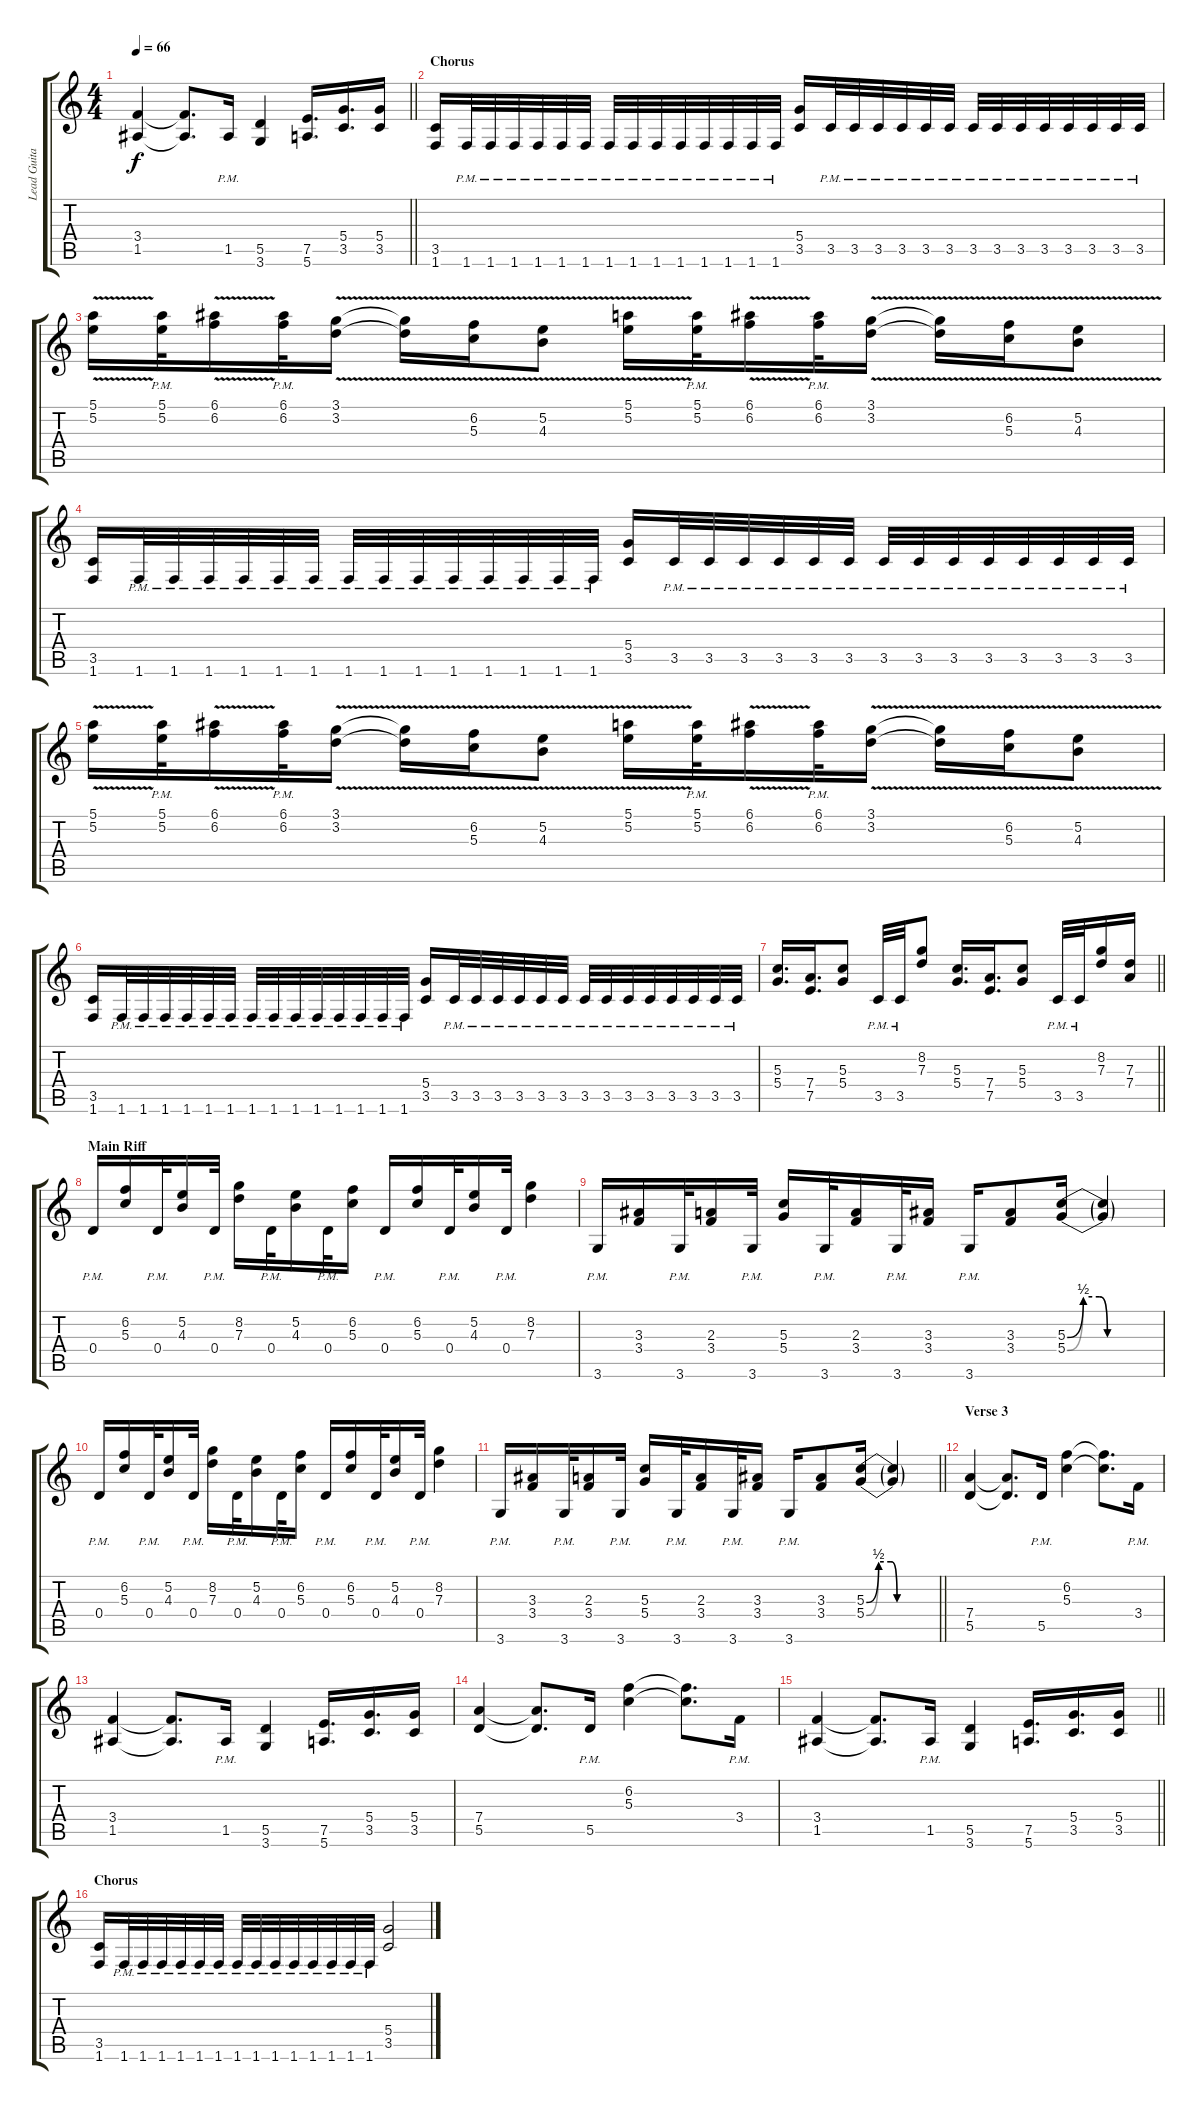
\track ("Lead Guitar" "Lead Guita") {instrument distortionguitar}
\staff {score tabs}
\tuning (E4 B3 G3 D3 A2 E2) {hide}
\ts (4 4)
\tempo 66
\clef g2
\barLineRight lightlight
\ks c
(3.4 1.5).4{dy f} (3.4{t} 1.5{t}).8{d} 1.5{pm}.16 (5.5 3.6).4 (7.5 5.6).16{d} (5.4 3.5).16{d} (5.4 3.5).16 |
\section ("" "Chorus")
(3.5 1.6).16 1.6{pm}.32 1.6{pm}.32 1.6{pm}.32 1.6{pm}.32 1.6{pm}.32 1.6{pm}.32 1.6{pm}.32 1.6{pm}.32 1.6{pm}.32 1.6{pm}.32 1.6{pm}.32 1.6{pm}.32 1.6{pm}.32 1.6{pm}.32 (5.4 3.5).16 3.5{pm}.32 3.5{pm}.32 3.5{pm}.32 3.5{pm}.32 3.5{pm}.32 3.5{pm}.32 3.5{pm}.32 3.5{pm}.32 3.5{pm}.32 3.5{pm}.32 3.5{pm}.32 3.5{pm}.32 3.5{pm}.32 3.5{pm}.32 |
(5.1{v} 5.2{v}).16 (5.1{pm} 5.2{pm}).32 (6.1{v} 6.2{v}).16 (6.1{pm} 6.2{pm}).32 (3.1{v} 3.2{v}).16 (3.1{t} 3.2{t}).16 (6.2{v} 5.3{v}).16 (5.2{v} 4.3{v}).8 (5.1{v} 5.2{v}).16 (5.1{pm} 5.2{pm}).32 (6.1{v} 6.2{v}).16 (6.1{pm} 6.2{pm}).32 (3.1{v} 3.2{v}).16 (3.1{t} 3.2{t}).16 (6.2{v} 5.3{v}).16 (5.2{v} 4.3{v}).8 |
(3.5 1.6).16 1.6{pm}.32 1.6{pm}.32 1.6{pm}.32 1.6{pm}.32 1.6{pm}.32 1.6{pm}.32 1.6{pm}.32 1.6{pm}.32 1.6{pm}.32 1.6{pm}.32 1.6{pm}.32 1.6{pm}.32 1.6{pm}.32 1.6{pm}.32 (5.4 3.5).16 3.5{pm}.32 3.5{pm}.32 3.5{pm}.32 3.5{pm}.32 3.5{pm}.32 3.5{pm}.32 3.5{pm}.32 3.5{pm}.32 3.5{pm}.32 3.5{pm}.32 3.5{pm}.32 3.5{pm}.32 3.5{pm}.32 3.5{pm}.32 |
(5.1{v} 5.2{v}).16 (5.1{pm} 5.2{pm}).32 (6.1{v} 6.2{v}).16 (6.1{pm} 6.2{pm}).32 (3.1{v} 3.2{v}).16 (3.1{t} 3.2{t}).16 (6.2{v} 5.3{v}).16 (5.2{v} 4.3{v}).8 (5.1{v} 5.2{v}).16 (5.1{pm} 5.2{pm}).32 (6.1{v} 6.2{v}).16 (6.1{pm} 6.2{pm}).32 (3.1{v} 3.2{v}).16 (3.1{t} 3.2{t}).16 (6.2{v} 5.3{v}).16 (5.2{v} 4.3{v}).8 |
(3.5 1.6).16 1.6{pm}.32 1.6{pm}.32 1.6{pm}.32 1.6{pm}.32 1.6{pm}.32 1.6{pm}.32 1.6{pm}.32 1.6{pm}.32 1.6{pm}.32 1.6{pm}.32 1.6{pm}.32 1.6{pm}.32 1.6{pm}.32 1.6{pm}.32 (5.4 3.5).16 3.5{pm}.32 3.5{pm}.32 3.5{pm}.32 3.5{pm}.32 3.5{pm}.32 3.5{pm}.32 3.5{pm}.32 3.5{pm}.32 3.5{pm}.32 3.5{pm}.32 3.5{pm}.32 3.5{pm}.32 3.5{pm}.32 3.5{pm}.32 |
\barLineRight lightlight
(5.3 5.4).16{d} (7.4 7.5).16{d} (5.3 5.4).8 3.5{pm}.32 3.5{pm}.32 (8.2 7.3).8 (5.3 5.4).16{d} (7.4 7.5).16{d} (5.3 5.4).8 3.5{pm}.32 3.5{pm}.32 (8.2 7.3).16 (7.3 7.4).16 |
\section ("" "Main Riff")
0.4{pm}.16 (6.2 5.3).16 0.4{pm}.32 (5.2 4.3).16 0.4{pm}.32 (8.2 7.3).16 0.4{pm}.32 (5.2 4.3).16 0.4{pm}.32 (6.2 5.3).16 0.4{pm}.16 (6.2 5.3).16 0.4{pm}.32 (5.2 4.3).16 0.4{pm}.32 (8.2 7.3).4 |
3.6{pm}.16 (3.3 3.4).16 3.6{pm}.32 (2.3 3.4).16 3.6{pm}.32 (5.3 5.4).16 3.6{pm}.32 (2.3 3.4).16 3.6{pm}.32 (3.3 3.4).16 3.6{pm}.16 (3.3 3.4).8 (5.3{be (custom 0 0 10 2 20 2 25 0 30 0 40 0 60 0)} 5.4{be (custom 0 0 10 2 20 2 25 0 30 0 40 0 60 0)}).16 (5.3{t} 5.4{t}).4 |
0.4{pm}.16 (6.2 5.3).16 0.4{pm}.32 (5.2 4.3).16 0.4{pm}.32 (8.2 7.3).16 0.4{pm}.32 (5.2 4.3).16 0.4{pm}.32 (6.2 5.3).16 0.4{pm}.16 (6.2 5.3).16 0.4{pm}.32 (5.2 4.3).16 0.4{pm}.32 (8.2 7.3).4 |
\barLineRight lightlight
3.6{pm}.16 (3.3 3.4).16 3.6{pm}.32 (2.3 3.4).16 3.6{pm}.32 (5.3 5.4).16 3.6{pm}.32 (2.3 3.4).16 3.6{pm}.32 (3.3 3.4).16 3.6{pm}.16 (3.3 3.4).8 (5.3{be (custom 0 0 10 2 20 2 25 0 30 0 40 0 60 0)} 5.4{be (custom 0 0 10 2 20 2 25 0 30 0 40 0 60 0)}).16 (5.3{t} 5.4{t}).4 |
\section ("" "Verse 3")
(7.4 5.5).4 (7.4{t} 5.5{t}).8{d} 5.5{pm}.16 (6.2 5.3).4 (6.2{t} 5.3{t}).8{d} 3.4{pm}.16 |
(3.4 1.5).4 (3.4{t} 1.5{t}).8{d} 1.5{pm}.16 (5.5 3.6).4 (7.5 5.6).16{d} (5.4 3.5).16{d} (5.4 3.5).16 |
(7.4 5.5).4 (7.4{t} 5.5{t}).8{d} 5.5{pm}.16 (6.2 5.3).4 (6.2{t} 5.3{t}).8{d} 3.4{pm}.16 |
\barLineRight lightlight
(3.4 1.5).4 (3.4{t} 1.5{t}).8{d} 1.5{pm}.16 (5.5 3.6).4 (7.5 5.6).16{d} (5.4 3.5).16{d} (5.4 3.5).16 |
\section ("" "Chorus")
(3.5 1.6).16 1.6{pm}.32 1.6{pm}.32 1.6{pm}.32 1.6{pm}.32 1.6{pm}.32 1.6{pm}.32 1.6{pm}.32 1.6{pm}.32 1.6{pm}.32 1.6{pm}.32 1.6{pm}.32 1.6{pm}.32 1.6{pm}.32 1.6{pm}.32 (5.4 3.5).2
